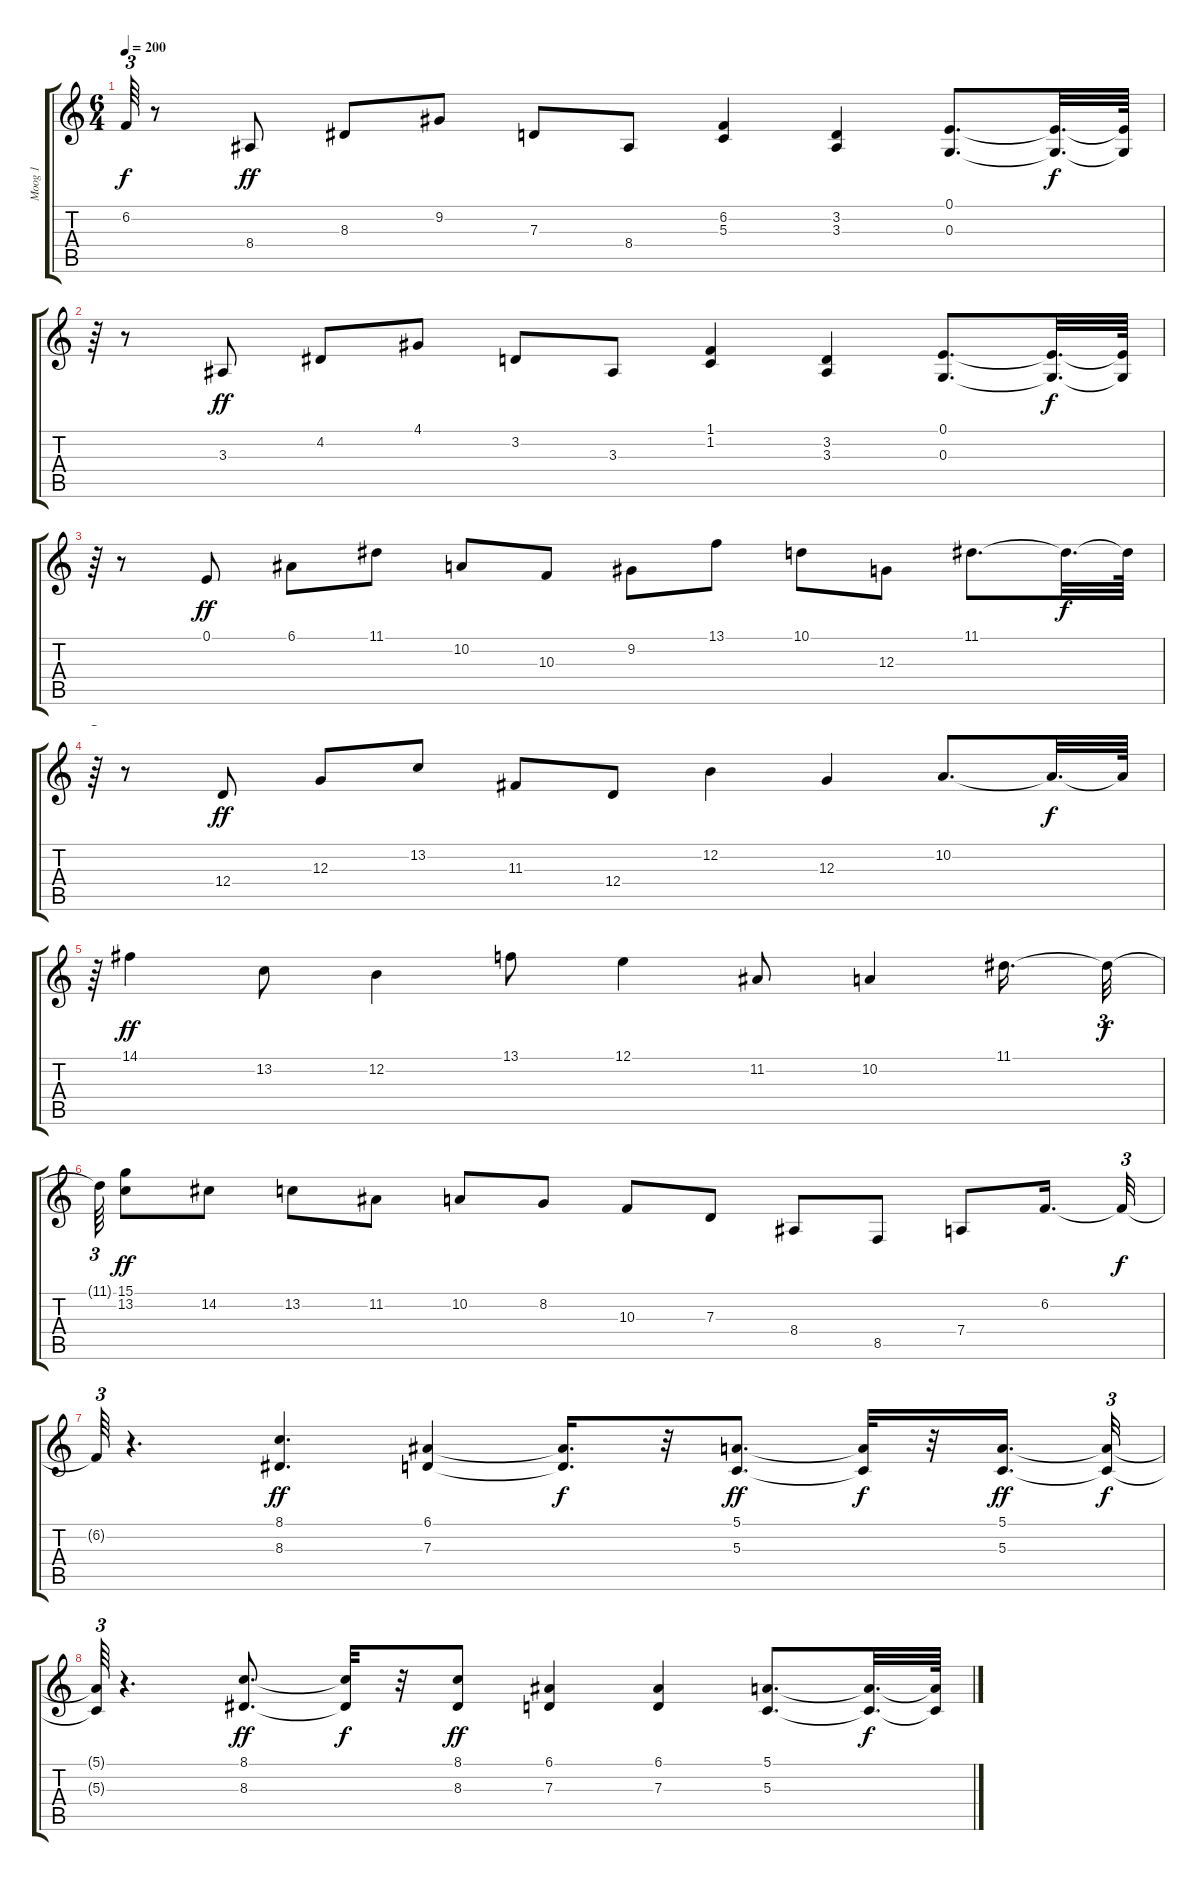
\track ("Moog 1" "Moog 1") {instrument lead2sawtooth}
\staff {score tabs}
\tuning (E4 B3 G3 D3 A2 E2) {hide}
\ts (6 4)
\tempo 200
\clef g2
\ks c
6.2{t}.64{tu (3 2) dy f} r.8 8.4.8{dy ff} 8.3.8 9.2.8 7.3.8 8.4.8 (6.2 5.3).4 (3.2 3.3).4 (0.1 0.3).8{d} (0.1{t} 0.3{t}).32{d dy f} (0.1{t} 0.3{t}).64 |
r.64{tu (3 2)} r.8 3.3.8{dy ff} 4.2.8 4.1.8 3.2.8 3.3.8 (1.1 1.2).4 (3.2 3.3).4 (0.1 0.3).8{d} (0.1{t} 0.3{t}).32{d dy f} (0.1{t} 0.3{t}).64 |
r.64{tu (3 2)} r.8 0.1.8{dy ff} 6.1.8 11.1.8 10.2.8 10.3.8 9.2.8 13.1.8 10.1.8 12.3.8 11.1.8{d} 11.1{t}.32{d dy f} 11.1{t}.64 |
r.64{tu (3 2)} r.8 12.4.8{dy ff} 12.3.8 13.2.8 11.3.8 12.4.8 12.2.4 12.3.4 10.2.8{d} 10.2{t}.32{d dy f} 10.2{t}.64 |
r.64{tu (3 2)} 14.1.4{dy ff} 13.2.8 12.2.4 13.1.8 12.1.4 11.2.8 10.2.4 11.1.16{d} 11.1{t}.32{tu (3 2) dy f} |
11.1{t}.64{tu (3 2)} (15.1 13.2).8{dy ff} 14.2.8 13.2.8 11.2.8 10.2.8 8.2.8 10.3.8 7.3.8 8.4.8 8.5.8 7.4.8 6.2.16{d} 6.2{t}.32{tu (3 2) dy f} |
6.2{t}.64{tu (3 2)} r.4{d} (8.1 8.3).4{d dy ff} (6.1 7.3).4 (6.1{t} 7.3{t}).16{d dy f} r.32 (5.1 5.3).8{d dy ff} (5.1{t} 5.3{t}).32{dy f} r.32 (5.1 5.3).16{d dy ff} (5.1{t} 5.3{t}).32{tu (3 2) dy f} |
(5.1{t} 5.3{t}).64{tu (3 2)} r.4{d} (8.1 8.3).8{d dy ff} (8.1{t} 8.3{t}).32{dy f} r.32 (8.1 8.3).8{dy ff} (6.1 7.3).4 (6.1 7.3).4 (5.1 5.3).8{d} (5.1{t} 5.3{t}).32{d dy f} (5.1{t} 5.3{t}).64
